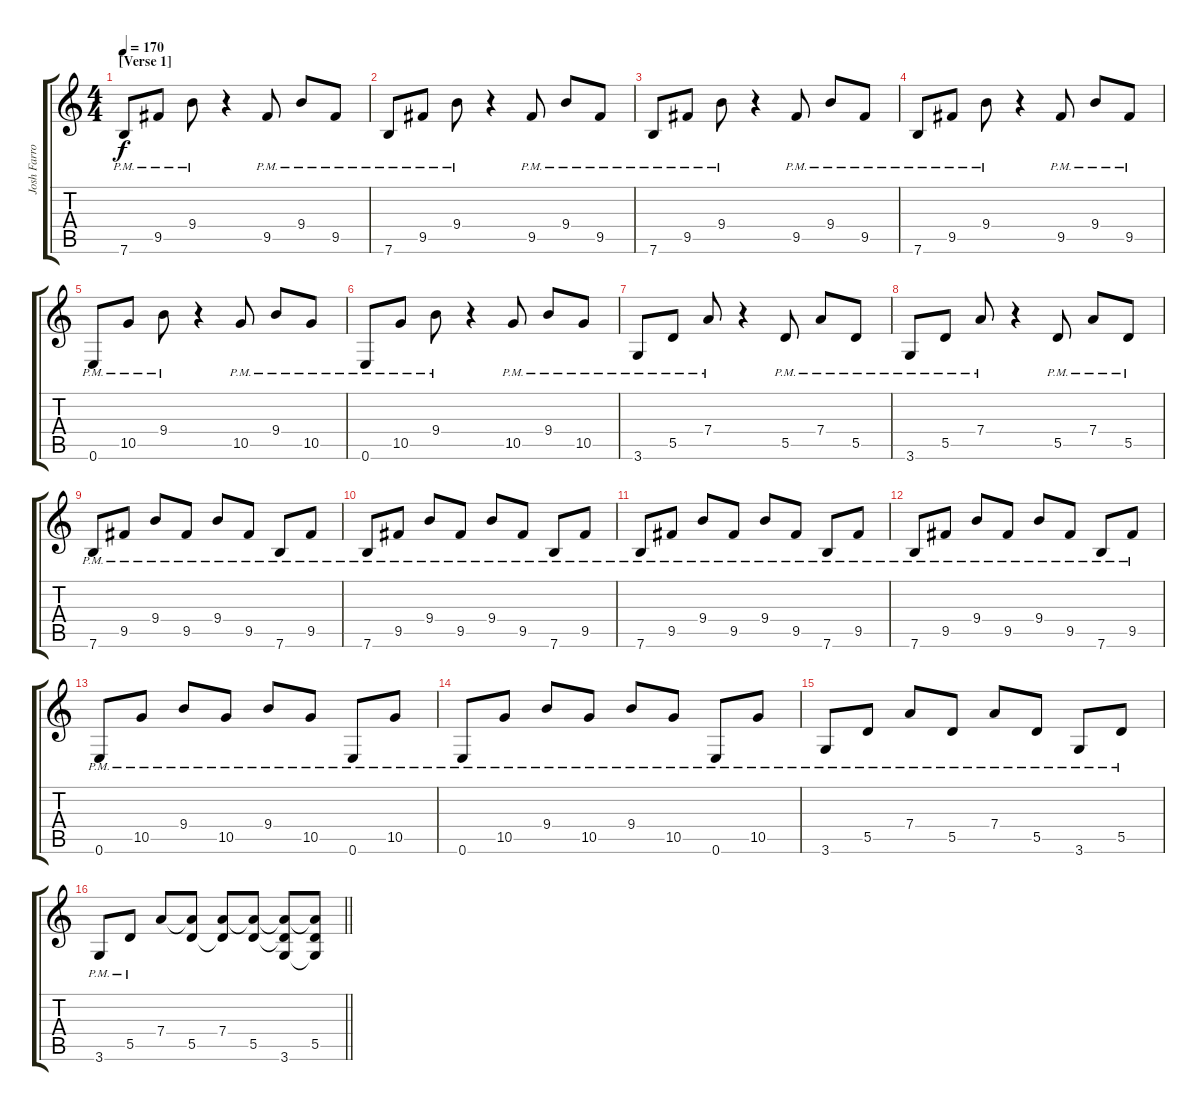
\track ("Josh Farro" "Josh Farro") {instrument distortionguitar}
\staff {score tabs}
\tuning (E4 B3 G3 D3 A2 E2) {hide}
\ts (4 4)
\section ("" "[Verse 1]")
\tempo 170
\clef g2
\ks c
7.6{pm}.8{dy f} 9.5{pm}.8 9.4{pm}.8 r.4 9.5{pm}.8 9.4{pm}.8 9.5{pm}.8 |
7.6{pm}.8 9.5{pm}.8 9.4{pm}.8 r.4 9.5{pm}.8 9.4{pm}.8 9.5{pm}.8 |
7.6{pm}.8 9.5{pm}.8 9.4{pm}.8 r.4 9.5{pm}.8 9.4{pm}.8 9.5{pm}.8 |
7.6{pm}.8 9.5{pm}.8 9.4{pm}.8 r.4 9.5{pm}.8 9.4{pm}.8 9.5{pm}.8 |
0.6{pm}.8 10.5{pm}.8 9.4{pm}.8 r.4 10.5{pm}.8 9.4{pm}.8 10.5{pm}.8 |
0.6{pm}.8 10.5{pm}.8 9.4{pm}.8 r.4 10.5{pm}.8 9.4{pm}.8 10.5{pm}.8 |
3.6{pm}.8 5.5{pm}.8 7.4{pm}.8 r.4 5.5{pm}.8 7.4{pm}.8 5.5{pm}.8 |
3.6{pm}.8 5.5{pm}.8 7.4{pm}.8 r.4 5.5{pm}.8 7.4{pm}.8 5.5{pm}.8 |
7.6{pm}.8 9.5{pm}.8 9.4{pm}.8 9.5{pm}.8 9.4{pm}.8 9.5{pm}.8 7.6{pm}.8 9.5{pm}.8 |
7.6{pm}.8 9.5{pm}.8 9.4{pm}.8 9.5{pm}.8 9.4{pm}.8 9.5{pm}.8 7.6{pm}.8 9.5{pm}.8 |
7.6{pm}.8 9.5{pm}.8 9.4{pm}.8 9.5{pm}.8 9.4{pm}.8 9.5{pm}.8 7.6{pm}.8 9.5{pm}.8 |
7.6{pm}.8 9.5{pm}.8 9.4{pm}.8 9.5{pm}.8 9.4{pm}.8 9.5{pm}.8 7.6{pm}.8 9.5{pm}.8 |
0.6{pm}.8 10.5{pm}.8 9.4{pm}.8 10.5{pm}.8 9.4{pm}.8 10.5{pm}.8 0.6{pm}.8 10.5{pm}.8 |
0.6{pm}.8 10.5{pm}.8 9.4{pm}.8 10.5{pm}.8 9.4{pm}.8 10.5{pm}.8 0.6{pm}.8 10.5{pm}.8 |
3.6{pm}.8 5.5{pm}.8 7.4{pm}.8 5.5{pm}.8 7.4{pm}.8 5.5{pm}.8 3.6{pm}.8 5.5{pm}.8 |
\barLineRight lightlight
3.6{pm}.8 5.5{pm}.8 7.4.8 (7.4{t} 5.5).8 (7.4 5.5{t}).8 (7.4{t} 5.5).8 (7.4{t} 5.5{t} 3.6).8 (7.4{t} 5.5 3.6{t}).8
